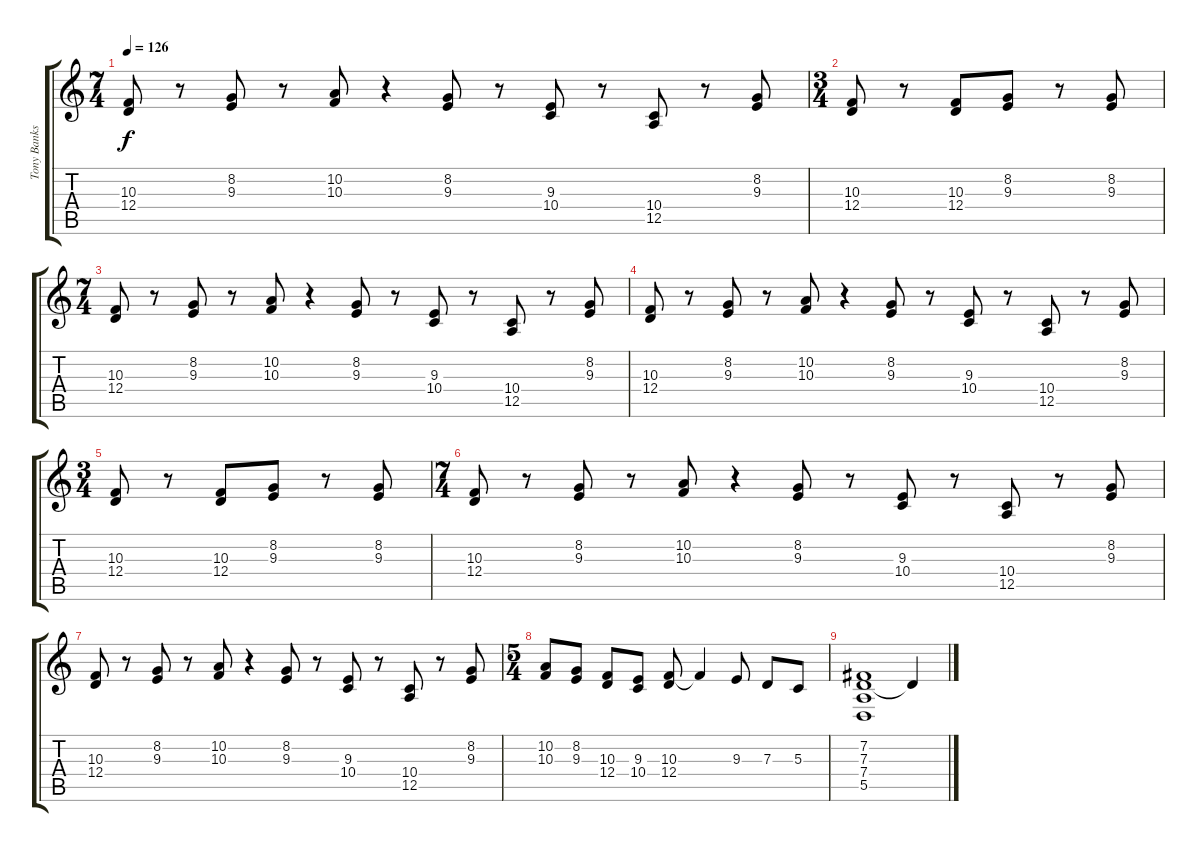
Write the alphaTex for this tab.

\track ("Tony Banks (keyboard)" "Tony Banks") {instrument pad3polysynth}
\staff {score tabs}
\tuning (E4 B3 G3 D3 A2 E2) {hide}
\ts (7 4)
\tempo 126
\clef g2
\ks c
(10.3 12.4).8{dy f} r.8 (8.2 9.3).8 r.8 (10.2 10.3).8 r.4 (8.2 9.3).8 r.8 (9.3 10.4).8 r.8 (10.4 12.5).8 r.8 (8.2 9.3).8 |
\ts (3 4)
(10.3 12.4).8 r.8 (10.3 12.4).8 (8.2 9.3).8 r.8 (8.2 9.3).8 |
\ts (7 4)
(10.3 12.4).8 r.8 (8.2 9.3).8 r.8 (10.2 10.3).8 r.4 (8.2 9.3).8 r.8 (9.3 10.4).8 r.8 (10.4 12.5).8 r.8 (8.2 9.3).8 |
(10.3 12.4).8 r.8 (8.2 9.3).8 r.8 (10.2 10.3).8 r.4 (8.2 9.3).8 r.8 (9.3 10.4).8 r.8 (10.4 12.5).8 r.8 (8.2 9.3).8 |
\ts (3 4)
(10.3 12.4).8 r.8 (10.3 12.4).8 (8.2 9.3).8 r.8 (8.2 9.3).8 |
\ts (7 4)
(10.3 12.4).8 r.8 (8.2 9.3).8 r.8 (10.2 10.3).8 r.4 (8.2 9.3).8 r.8 (9.3 10.4).8 r.8 (10.4 12.5).8 r.8 (8.2 9.3).8 |
(10.3 12.4).8 r.8 (8.2 9.3).8 r.8 (10.2 10.3).8 r.4 (8.2 9.3).8 r.8 (9.3 10.4).8 r.8 (10.4 12.5).8 r.8 (8.2 9.3).8 |
\ts (5 4)
(10.2 10.3).8 (8.2 9.3).8 (10.3 12.4).8 (9.3 10.4).8 (10.3 12.4).8 10.3{t}.4 9.3.8 7.3.8 5.3.8 |
(7.2 7.3 7.4 5.5).1 7.3{t}.4
